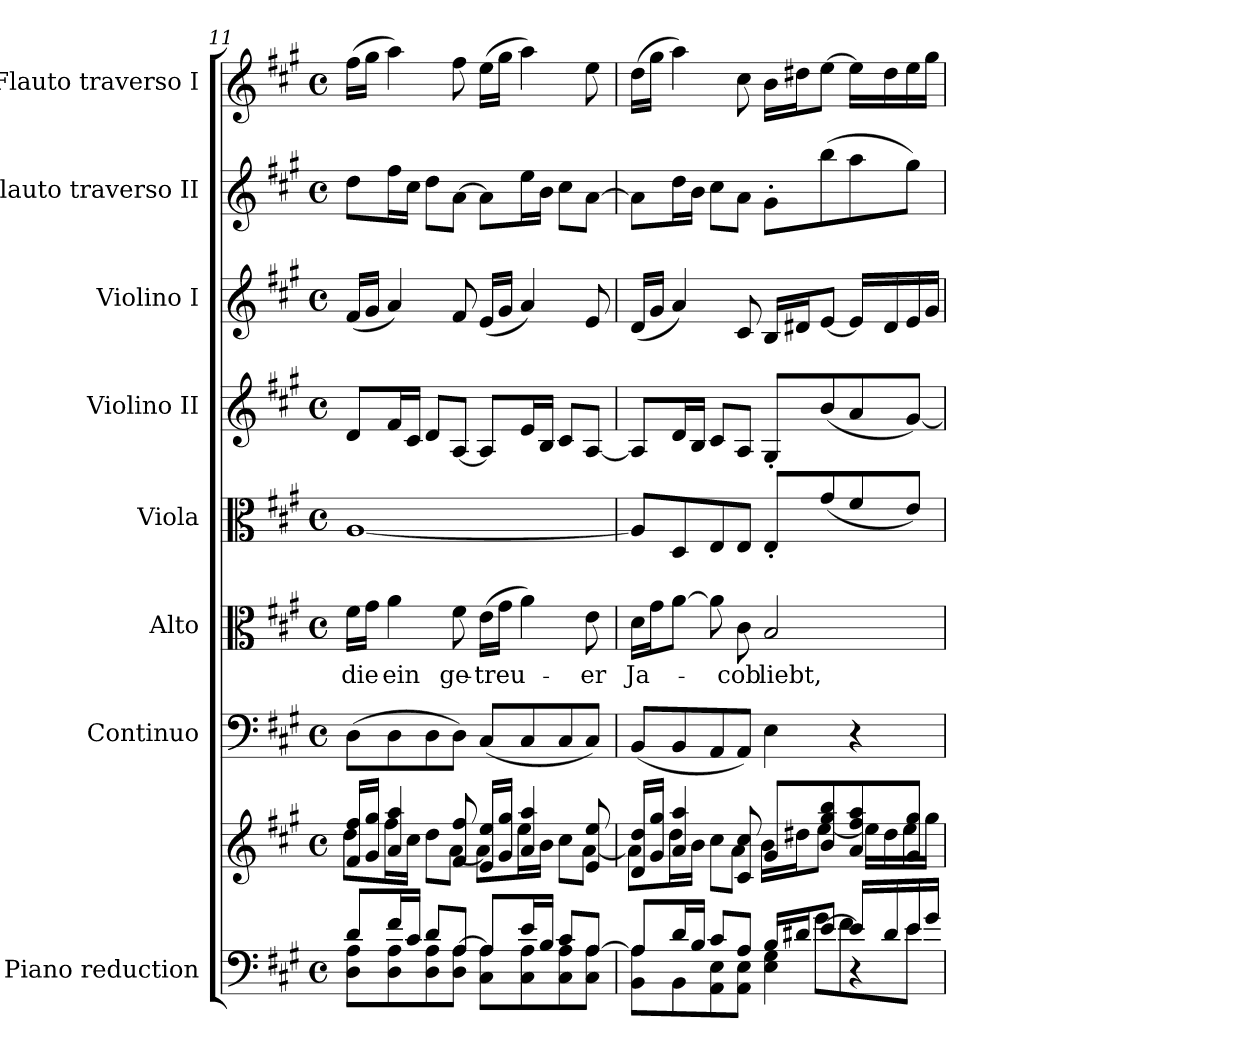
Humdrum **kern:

**kern	**kern	**kern	**kern	**text	**kern	**kern	**kern	**kern	**kern
*part8	*part8	*part7	*part6	*part6	*part5	*part4	*part3	*part2	*part1
*staff9	*staff8	*staff7	*staff6	*staff6	*staff5	*staff4	*staff3	*staff2	*staff1
*I"Piano reduction	*	*I"Continuo	*I"Alto	*	*I"Viola	*I"Violino II	*I"Violino I	*I"Flauto traverso II	*I"Flauto traverso I
*I'Pno	*	*	*	*	*I'Vla	*	*I'Vln	*I'Fl	*I'Fl
*clefF4	*clefG2	*clefF4	*clefC3	*	*clefC3	*clefG2	*clefG2	*clefG2	*clefG2
*k[f#c#g#]	*k[f#c#g#]	*k[f#c#g#]	*k[f#c#g#]	*	*k[f#c#g#]	*k[f#c#g#]	*k[f#c#g#]	*k[f#c#g#]	*k[f#c#g#]
*A:	*A:	*A:	*A:	*	*A:	*A:	*A:	*A:	*A:
*M4/4	*M4/4	*M4/4	*M4/4	*	*M4/4	*M4/4	*M4/4	*M4/4	*M4/4
*met(c)	*met(c)	*met(c)	*met(c)	*	*met(c)	*met(c)	*met(c)	*met(c)	*met(c)
=11	=11	=11	=11	=11	=11	=11	=11	=11	=11
*^	*^	*	*	*	*	*	*	*	*
!	!	!	!	!	!	!LO:LY:b	!	!	!	!	!
8d/L	8D\ 8A\L	16f#/ 16ff#/LL	8dd\L	(8D\L	16f#\LL	die	[1A	8d/L	(16f#/LL	8dd\L	(16ff#\LL
.	.	16g#/ 16gg#/JJ	.	.	16g#\JJ	.	.	.	16g#/JJ	.	16gg#\JJ
!	!	!	!	!	!	!LO:LY:b	!	!	!	!	!
16f#/L	8D\ 8A\	4a/ 4aa/	16ff#\L	8D\	4a\	ein	.	16f#/L	4a/)	16ff#\L	4aa\)
16c#/JJ	.	.	16cc#\JJ	.	.	.	.	16c#/JJ	.	16cc#\JJ	.
8d/L	8D\ 8A\	.	8dd\L	8D\	.	.	.	8d/L	.	8dd\L	.
!	!	!	!	!	!	!LO:LY:b	!	!	!	!	!
[8A/J	8D\ 8A\J	8f#/ 8ff#/	[>8a\J	8D\J)	8f#\	ge-	.	[8A/J	8f#/	[8a\J	8ff#\
!	!	!	!	!	!	!LO:LY:b	!	!	!	!	!
8A/L]	8C#\ 8A\L	16e/ 16ee/LL	8a\L]	(8C#/L	(16e\LL	-treu-	.	8A/L]	(16e/LL	8a\L]	(16ee\LL
.	.	16g#/ 16gg#/JJ	.	.	16g#\JJ	.	.	.	16g#/JJ	.	16gg#\JJ
16e/L	8C#\ 8A\	4a/ 4aa/	16ee\L	8C#/	4a\)	.	.	16e/L	4a/)	16ee\L	4aa\)
16B/JJ	.	.	16b\JJ	.	.	.	.	16B/JJ	.	16b\JJ	.
8c#/L	8C#\ 8A\	.	8cc#\L	8C#/	.	.	.	8c#/L	.	8cc#\L	.
!	!	!	!	!	!	!LO:LY:b	!	!	!	!	!
[8A/J	8C#\ 8A\J	8e/ 8ee/	[>8a\J	8C#/J)	8e\	-er	.	[8A/J	8e/	[8a\J	8ee\
!!LO:LB:g=z
=12	=12	=12	=12	=12	=12	=12	=12	=12	=12	=12	=12
*	*^	*	*	*	*	*	*	*	*	*	*
!	!	!	!	!	!	!	!LO:LY:b	!	!	!	!	!
8A/L]	8BB\ 8A\L	2ryy	16d/ 16dd/LL	8a\L]	(8BB/L	16d\LL	Ja-	8A/L]	8A/L]	(16d/LL	8a\L]	(16dd\LL
.	.	.	16g#/ 16gg#/JJ	.	.	16g#\J	.	.	.	16g#/JJ	.	16gg#\JJ
16d/L	8BB\	.	4a/ 4aa/	16dd\L	8BB/	[8a\J	.	8D/	16d/L	4a/)	16dd\L	4aa\)
16B/JJ	.	.	.	16b\JJ	.	.	.	.	16B/JJ	.	16b\JJ	.
8c#/L	8AA\ 8E\	.	.	8cc#\L	8AA/	8a\]	.	8E/	8c#/L	.	8cc#\L	.
!	!	!	!	!	!	!	!LO:LY:b	!	!	!	!	!
8A/J	8AA\ 8E\J	.	8c#/ 8cc#/	8a\J	8AA/J)	8c#\	cob	8E/J	8A/J	8c#/	8a\J	8cc#\
!	!	!	!	!	!	!	!LO:LY:b	!	!	!	!	!
16B/LL	8ryy	4E\ 4G#\	8g#/L	16b\LL	4E\	2B/	liebt,	8E'/L	8G#'/L	16B/LL	8g#'\L	16b\LL
16d#X/J	.	.	.	16dd#X\J	.	.	.	.	.	16d#X/J	.	16dd#X\J
[<8e/J	8g#\L	.	8b/ 8gg#/ 8bb/	[>8ee\J	.	.	.	(8g#/	(8b/	[8e/J	(8bb\	[8ee\J
16e/LL]	8f#\	4r	8a/ 8ff#/ 8aa/	16ee\LL]	4r	.	.	8f#/	8a/	16e/LL]	8aa\	16ee\LL]
16d#/	.	.	.	16dd#\	.	.	.	.	.	16d#/	.	16dd#\
16e/	8e\J	.	8g#/ 8gg#/J	16ee\	.	.	.	8e/J)	[8g#/J)	16e/	8gg#\J)	16ee\
16g#/JJ	.	.	.	16gg#\JJ	.	.	.	.	.	16g#/JJ	.	16gg#\JJ
*v	*v	*v	*	*	*	*	*	*	*	*	*	*
*	*v	*v	*	*	*	*	*	*	*	*
=	=	=	=	=	=	=	=	=	=
*-	*-	*-	*-	*-	*-	*-	*-	*-	*-
